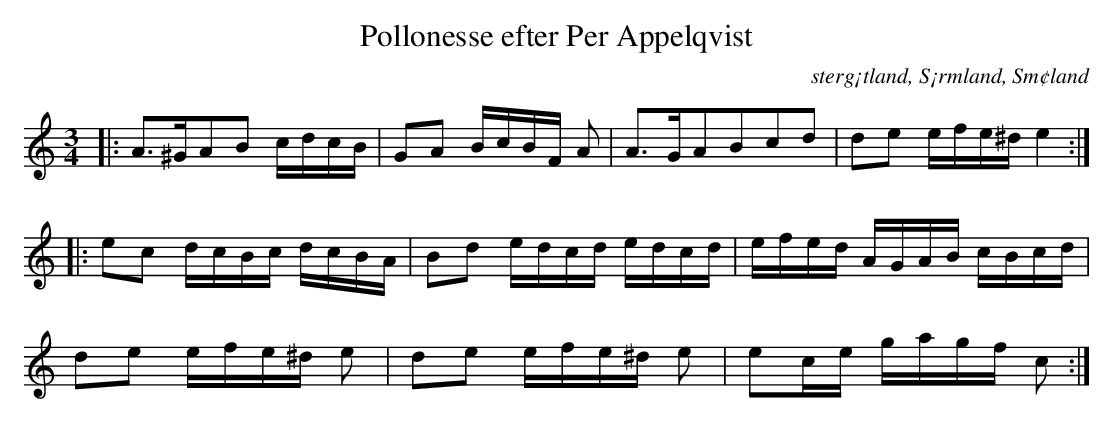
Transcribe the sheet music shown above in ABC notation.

X:1
T:Pollonesse efter Per Appelqvist
O: sterg¡tland, S¡rmland, Sm¢land
M:3/4
L:1/8
K:C
|: A>^GAB c/2d/2c/2B/2| GA B/2c/2B/2F/2 A | A>GABcd | de e/2f/2e/2^d/2 e2 :||: ec d/2c/2B/2c/2 d/2c/2B/2A/2 | Bd e/2d/2c/2d/2 e/2d/2c/2d/2 |e/2f/2e/2d/2 A/2G/2A/2B/2 c/2B/2c/2d/2 | de e/2f/2e/2^d/2 e |de e/2f/2e/2^d/2 e | ec/2e/2 g/2/a/2g/2f/2 c :|
